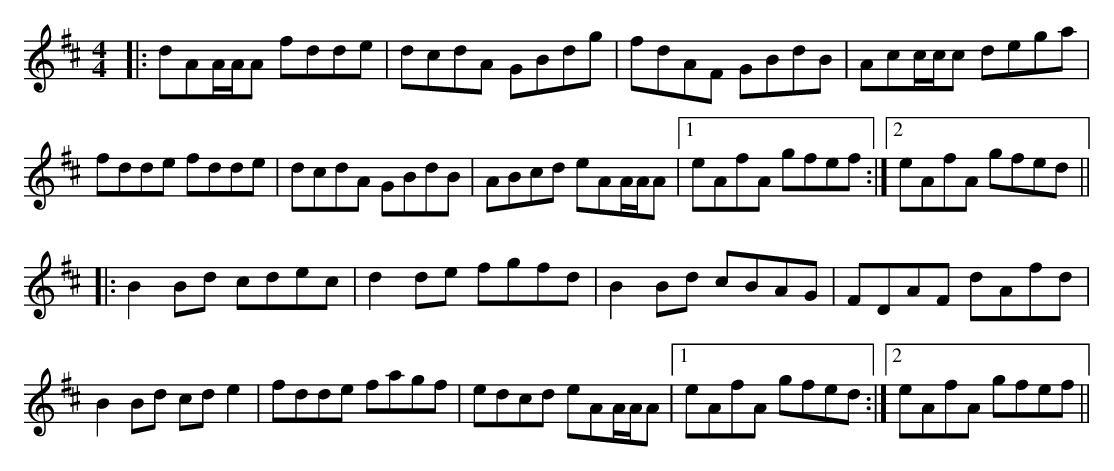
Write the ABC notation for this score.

X:1
M:4/4
K:D
|:dAA/A/A fdde|dcdA GBdg|fdAF GBdB|Acc/c/c dega|
fdde fdde|dcdA GBdB|ABcd eAA/A/A|1 eAfA gfef:|2 eAfA gfed||
|:B2Bd cdec|d2de fgfd|B2Bd cBAG|FDAF dAfd|
B2Bd cde2|fdde fagf|edcd eAA/A/A|1 eAfA gfed:|2 eAfA gfef||
